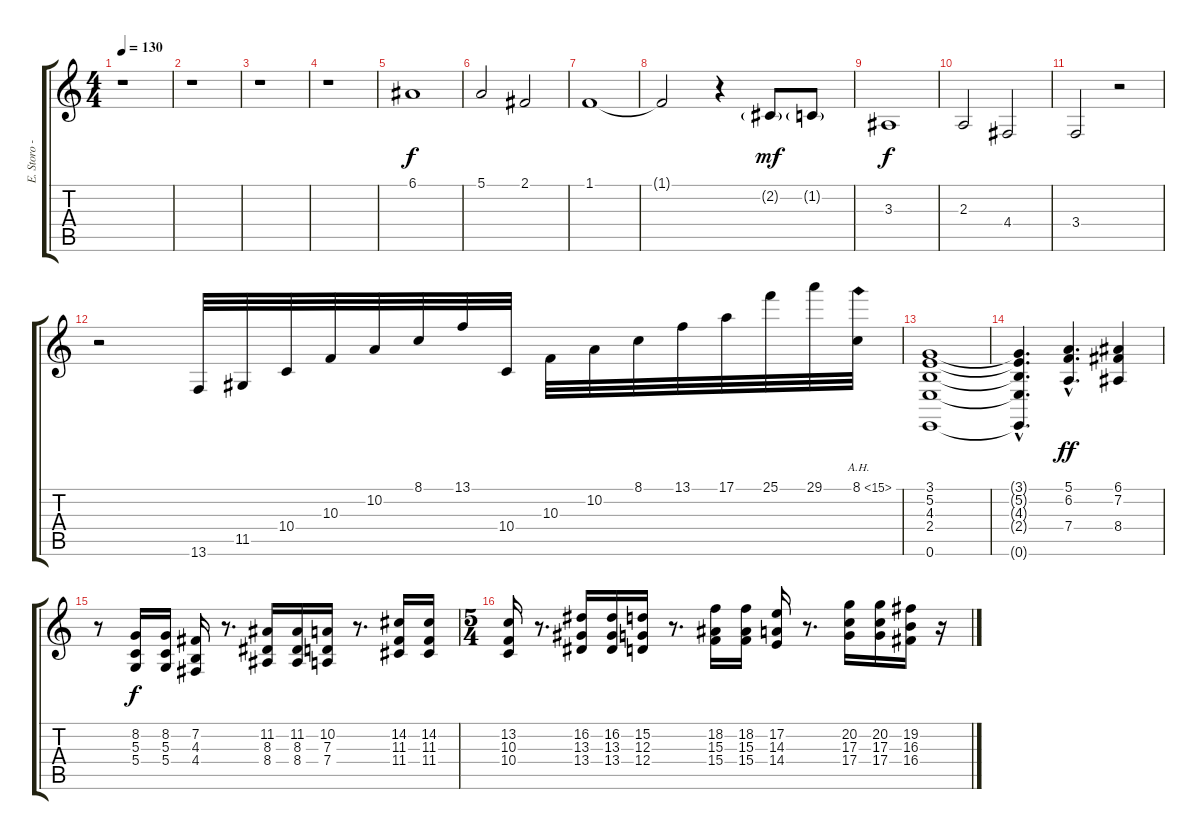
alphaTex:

\track ("E. Storo - Keyboard" "E. Storo -") {instrument drawbarorgan}
\staff {score tabs}
\tuning (E4 B3 G3 D3 A2 E2) {hide}
\ts (4 4)
\tempo 130
\clef g2
\ks c
r.1{dy mf} |
r.1 |
r.1 |
r.1 |
6.1.1{dy f volume 13 instrument pad3polysynth} |
5.1.2 2.1.2 |
1.1.1 |
1.1{t}.2 r.4 2.2{g}.8{dy mf} 1.2{g}.8 |
3.3.1{dy f} |
2.3.2 4.4.2 |
3.4.2 r.2 |
r.2 13.6.32{volume 8 instrument celesta} 11.5.32 10.4.32 10.3.32 10.2.32 8.1.32 13.1.32 10.4.32 10.3.32 10.2.32 8.1.32 13.1.32 17.1.32 25.1.32 29.1.32 8.1{ah 7}.32 |
(3.1 5.2 4.3 2.4 0.6).1{volume 13 instrument synthstrings2} |
(3.1{hac t} 5.2{hac t} 4.3{hac t} 2.4{hac t} 0.6{hac t}).4{d} (5.1{hac} 6.2{hac} 7.4{hac}).4{d dy ff} (6.1 7.2 8.4).4 |
r.8{volume 13 balance 8 instrument brasssection} (8.2 5.3 5.4).16{dy f} (8.2 5.3 5.4).16 (7.2 4.3 4.4).16 r.8{d} (11.2 8.3 8.4).16 (11.2 8.3 8.4).16 (10.2 7.3 7.4).16 r.8{d} (14.2 11.3 11.4).16 (14.2 11.3 11.4).16 |
\ts (5 4)
(13.2 10.3 10.4).16 r.8{d} (16.2 13.3 13.4).16 (16.2 13.3 13.4).16 (15.2 12.3 12.4).16 r.8{d} (18.2 15.3 15.4).16 (18.2 15.3 15.4).16 (17.2 14.3 14.4).16 r.8{d} (20.2 17.3 17.4).16 (20.2 17.3 17.4).16 (19.2 16.3 16.4).16 r.16
